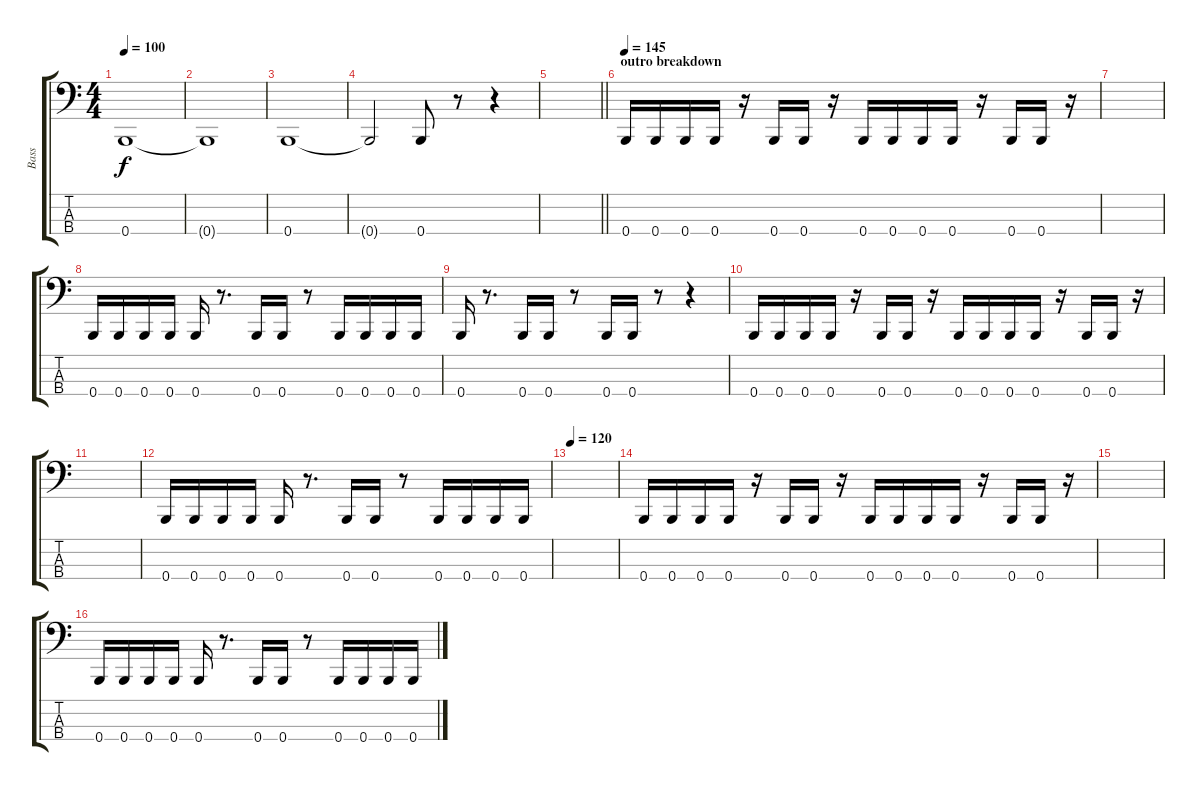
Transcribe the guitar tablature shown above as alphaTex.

\track ("Bass" "Bass") {instrument electricbasspick}
\staff {score tabs}
\tuning (E2 B1 Gb1 B0) {hide}
\ts (4 4)
\tempo 100
\clef f4
\ks c
0.4.1{dy f} |
0.4{t}.1 |
0.4.1 |
0.4{t}.2 0.4.8 r.8 r.4 |
\barLineRight lightlight
|
\section ("" "outro breakdown")
\tempo 145
0.4.16 0.4.16 0.4.16 0.4.16 r.16 0.4.16 0.4.16 r.16 0.4.16 0.4.16 0.4.16 0.4.16 r.16 0.4.16 0.4.16 r.16 |
|
0.4.16 0.4.16 0.4.16 0.4.16 0.4.16 r.8{d} 0.4.16 0.4.16 r.8 0.4.16 0.4.16 0.4.16 0.4.16 |
0.4.16 r.8{d} 0.4.16 0.4.16 r.8 0.4.16 0.4.16 r.8 r.4 |
0.4.16 0.4.16 0.4.16 0.4.16 r.16 0.4.16 0.4.16 r.16 0.4.16 0.4.16 0.4.16 0.4.16 r.16 0.4.16 0.4.16 r.16 |
|
0.4.16 0.4.16 0.4.16 0.4.16 0.4.16 r.8{d} 0.4.16 0.4.16 r.8 0.4.16 0.4.16 0.4.16 0.4.16 |
\tempo 120
|
0.4.16 0.4.16 0.4.16 0.4.16 r.16 0.4.16 0.4.16 r.16 0.4.16 0.4.16 0.4.16 0.4.16 r.16 0.4.16 0.4.16 r.16 |
|
0.4.16 0.4.16 0.4.16 0.4.16 0.4.16 r.8{d} 0.4.16 0.4.16 r.8 0.4.16 0.4.16 0.4.16 0.4.16
